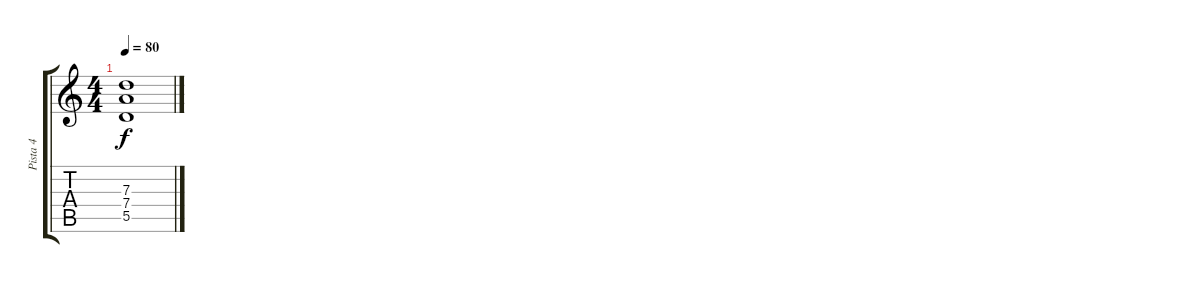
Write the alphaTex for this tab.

\track ("Pista 4" "Pista 4") {instrument overdrivenguitar}
\staff {score tabs}
\tuning (E4 B3 G3 D3 A2 E2) {hide}
\ts (4 4)
\tempo 80
\clef g2
\ks c
(7.3{t} 7.4{t} 5.5{t}).1{dy f}
